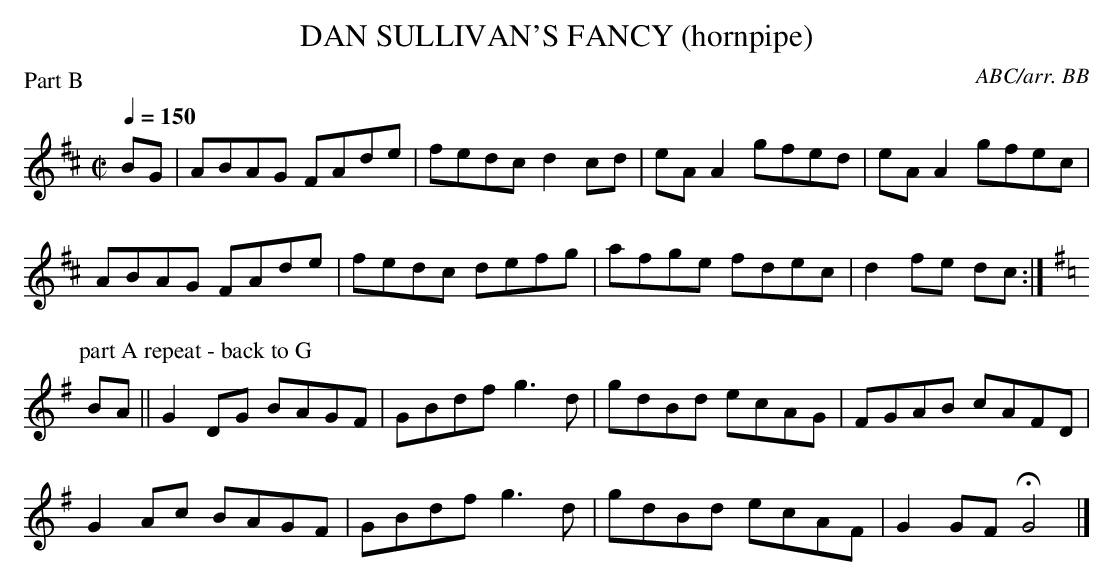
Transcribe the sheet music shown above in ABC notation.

X:1
T:DAN SULLIVAN'S FANCY (hornpipe)
C:ABC/arr. BB
Key changes are indicated.
M:C|
Q:1/4=150
D2|G2DG BAGF|GBdf g3d|gdBd ecAG|FGAB cAFD|
G2Ac BAGF|GBdf g3d|gdBd ecAF|G2 GF G2:|
P:Part B
K:D
BG|ABAG FAde|fedc d2cd|eA A2 gfed|eA A2 gfec|
ABAG FAde|fedc defg|afge fdec|d2fe dc:|
P:part A repeat - back to G
K:G
BA||G2DG BAGF|GBdf g3d|gdBd ecAG|FGAB cAFD|
G2Ac BAGF|GBdf g3d|gdBd ecAF|G2GF HG4|]
